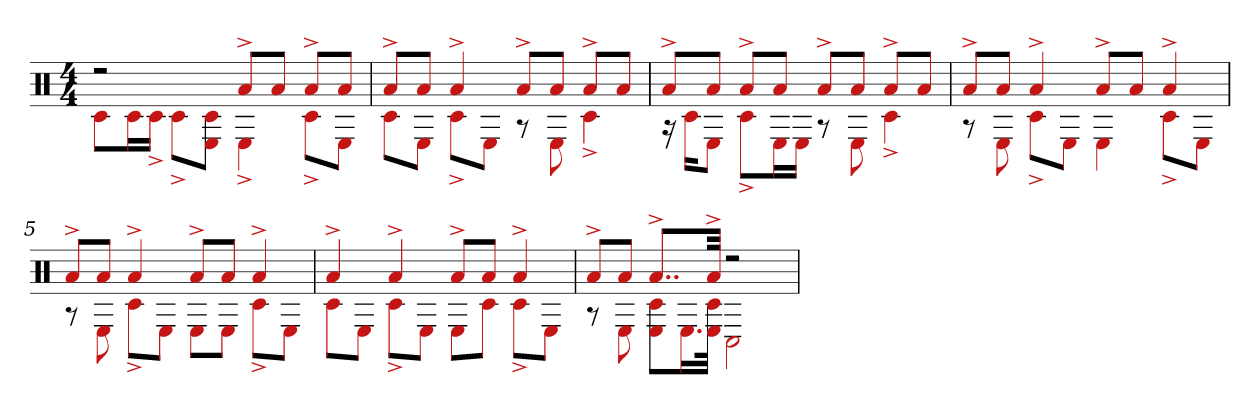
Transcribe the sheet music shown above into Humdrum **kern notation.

**kern
*part1
*staff1
*clefX
*k[]
*M4/4
=1
*^
2r	8c#L
.	16c#L
.	16c#^JJ
.	8c#^L
.	8c# 8EJ
8a^L	4E^
8aJ	.
8a^L	8c#^L
8aJ	8EJ
=2	=2
8a^L	8c#L
8aJ	8EJ
4a^	8c#^L
.	8EJ
8a^L	8r
8aJ	8E
8a^L	4c#^
8aJ	.
=3	=3
8a^L	16r
.	16c#KL
8aJ	8EJ
8a^L	8c#^L
8aJ	16EL
.	16EJJ
8a^L	8r
8aJ	8E
8a^L	4c#^
8aJ	.
=4	=4
8a^L	8r
8aJ	8E
4a^	8c#^L
.	8EJ
8a^L	4E
8aJ	.
4a^	8c#^L
.	8EJ
=5	=5
8a^L	8r
8aJ	8E
4a^	8c#^L
.	8EJ
8a^L	8EL
8aJ	8EJ
4a^	8c#^L
.	8EJ
=6	=6
4a^	8c#L
.	8EJ
4a^	8c#^L
.	8EJ
8a^L	8EL
8aJ	8c#J
4a^	8c#^L
.	8EJ
=7	=7
8a^L	8r
8aJ	8E
8..a^L	8c# 8EL
.	16.EL
32a^Jkk	32c# 32EJJk
2r	2C#
*v	*v
=
*-
